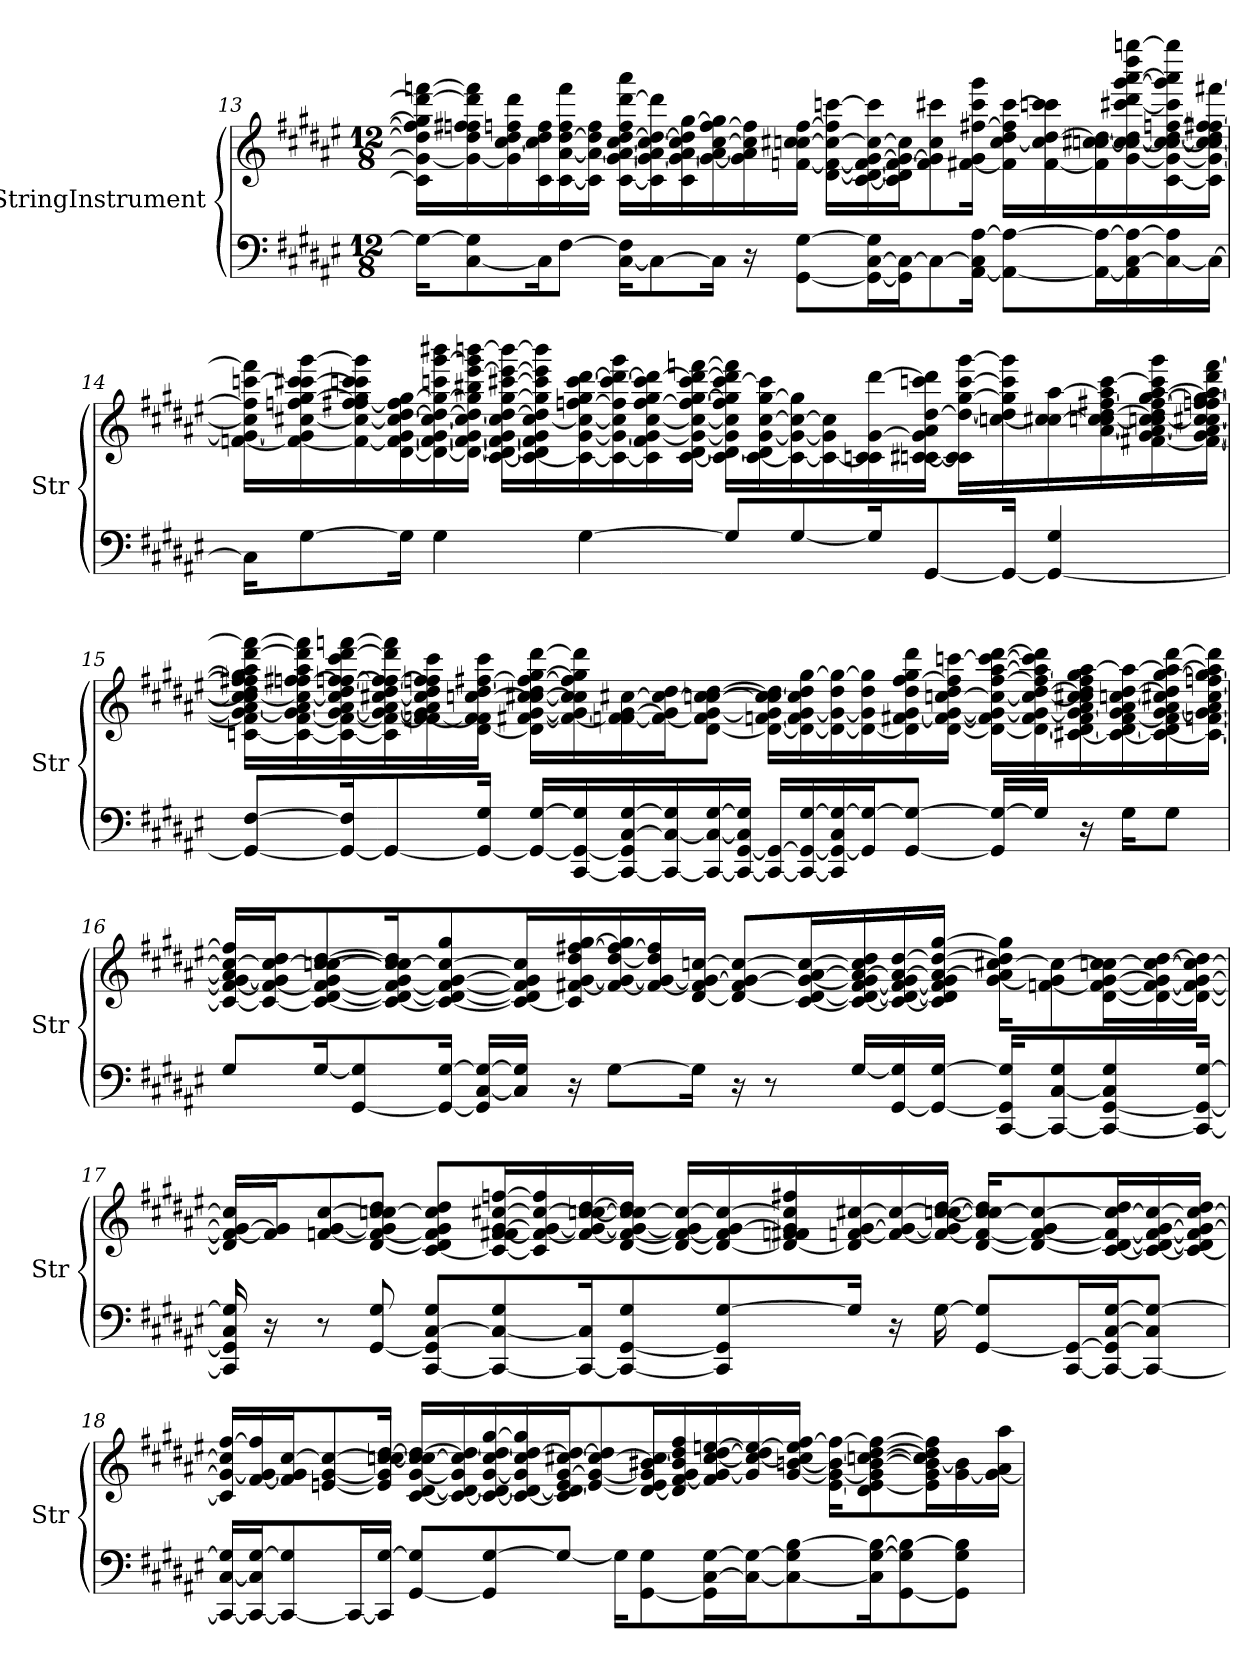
**kern	**kern
*part2	*part1
*staff2	*staff1
*I"StringInstrument	*I"StringInstrument
*I'Str	*I'Str
!!LO:LB:g=z
*clefF4	*clefG2
*k[f#c#g#d#a#e#]	*k[f#c#g#d#a#e#]
*M12/8	*M12/8
=13	=13
16G#\KL_	16c#\] 16g#\_ 16dd#\] 16ff#\] 16gg#\] 16ddd#\_ [16fffn\LL
[8C#\ 8G#\]	16g#\_ 16dd#\ 16ffn\ 16ff#X\ 16ddd#\] 16fff\]
.	16g#\] [16cc#\ 16dd#\ 16ffn\ 16ddd#\
16C#\K]	16c#\ 16cc#\] 16dd#\ 16ff\
[8F#\J	[16c#\ [16a#\ [16dd#\ 16ff\ 16fff\
.	16c#\] 16a#\_ 16dd#\] 16ff\JJ
[16C#\ 16F#\]KL	[16c#\ [16g#\ 16a#\_ [16cc#\ [16dd#\ 16ff\ [16ddd#\ 16aaa#\LL
8C#\_	16c#\] 16g#\_ 16a#\] 16cc#\_ 16dd#\_ 16ddd#\]
.	16c#\ 16g#\_ [16a#\ 16cc#\] 16dd#\] [16gg#\
16C#\Jk]	16g#\_ 16a#\_ [16cc#\ [16ff\ 16gg#\]
16r	16g#\] 16a#\] 16cc#\] 16ff\]
[8GG#\ [8G#\L	[16fn\ 16ccn\ [16cc#X\ [16ff\JJ
.	[16d#\ 16f\_ 16cc#\_ 16ff\] [16cccn\LL
16GG#\_ [16C#\ 16G#\]L	[16c#\ 16d#\_ 16f\_ [16g#\ 16cc#\_ 16ccc\]
16GG#\] 16C#\_J	16c#\] 16d#\] 16f\_ 16g#\_ 16cc#\]J
8C#\_	8f\] 8g#\] 8cc#\ 8ccc#X\
[16AA#\ 16C#\] [16A#\Jk	[16f#X\ 16g#\ [16ff#X\ 16ccc#\ 16ggg#\Jk
8AA#\_ 8A#\_L	16f#\] [16cc#\ 16dd#\ 16ff#\] [16ccc#\LL
.	[16f#\ 16cc#\] [16dd#\ 16cccn\ 16ccc#\]
16AA#\_ 16A#\_L	16f#\] [16ccn\ [16cc#X\ 16dd#\]
16AA#\] [16C#\ 16A#\_	[16g#\ 16cc\_ 16cc#\_ 16dd#\ [16ccc#X\ 16ddd#\ [16ggg#\ [16aaa#\ 16dddd#\ [16ggggn\
16C#\_ 16A#\]	[16c#\ 16g#\_ 16cc\_ 16cc#\_ [16dd#\ [16ffn\ 16ccc#\] 16ggg#\] 16aaa#\] 16gggg\]
16C#\JJ_	16c#\] 16g#\_ 16cc\_ 16cc#\] 16dd#\] 16ff\] [16ff#X\ [16fff#X\JJ
!!LO:LB:g=z
=14	=14
16C#\KL]	[16fn\ 16g#\_ 16cc\] 16ff#\] [16cccn\ 16fff#\]LL
[8G#\	16f\_ 16g#\] [16cc#X\ 16ffn\ [16gg#\ 16ccc\] [16ccc#X\ [16ggg#\
.	16f\_ 16cc#\_ [16ff\ 16ff#X\ 16gg#\] 16cccn\ 16ccc#\] 16ggg#\]
16G#\Jk]	[16d#\ 16f\_ [16g#\ 16cc#\_ [16dd#\ 16ff\] [16gg#\
4G#\	16d#\_ 16f\_ 16g#\_ 16cc#\_ 16dd#\_ 16gg#\_ 16cccn\ [16ggg#\ 16bbb#X\
.	16d#\_ 16f\_ 16g#\_ 16cc#\] 16dd#\_ 16gg#\] 16bb#X\ [16eee#\ 16ggg#\] [16bbbn\JJ
.	[16c#\ 16d#\_ 16f\_ 16g#\_ 16cc#\ 16dd#\_ [16gg#\ [16ccc#X\ 16eee#\_ 16bbb\_LL
.	16c#\_ 16d#\] 16f\] 16g#\] [16cc#\ 16dd#\] 16gg#\] 16ccc#\] 16eee#\] 16bbb\]
[4G#\	16c#\_ [16g#\ 16cc#\_ [16ffn\ 16gg#\ [16ccc#\ [16ddd#\
.	16c#\_ 16g#\_ 16cc#\] 16ff\] 16ccc#\_ 16ddd#\_ 16ggg#\
.	16c#\] 16f\ 16g#\_ [16cc#\ [16ff\ 16gg#\ 16ccc#\] 16ddd#\_
.	[16c#\ [16d#\ 16g#\_ 16cc#\_ 16ff\_ [16gg#\ 16ccc#\ 16ddd#\_ [16fffn\JJ
8G#/L]	16c#\] 16d#\_ 16g#\] 16cc#\] 16ff\] 16gg#\] [16ccc#\ 16ddd#\] 16fff\]LL
.	[16c#\ 16d#\] [16g#\ [16cc#\ [16gg#\ 16ccc#\]
[8G#/	16c#\_ 16g#\_ 16cc#\_ 16gg#\]
.	16c#\_ 16g#\] 16cc#\]
16G#/K]	16cn\ 16c#\] [16g#\ [16ddd#\
[8GG#/	[16cn\ [16c#X\ 16g#\] 16a#\ [16dd#\ 16cccn\ 16ddd#\]JJ
.	16c\] 16c#\] 16dd#\_ [16gg#\ [16ccc\ [16ggg#\LL
16GG#/Jk_	[16ccn\ 16dd#\] 16gg#\] 16ccc\] 16ggg#\]
4GG#/_ 4G#/	16cc\] [16cc#X\ [16aa#\
.	[16a#\ 16ccn\ 16cc#\_ [16dd#\ [16ff#X\ 16aa#\] [16ccc\
.	[16f#X\ 16g#\ 16a#\_ [16ccn\ 16cc#\] 16dd#\] 16ff#\_ [16gg#\ [16aa#\ 16ccc\] 16ggg#\
.	16f#\_ [16g#\ 16a#\] 16cc\_ [16cc#X\ [16ffn\ 16ff#\] 16gg#\_ 16aa#\] 16ddd#\ [16fff\JJ
!!LO:LB:g=z
=15	=15
8GG#/_ [8F#/L	[16cn\ 16f#\] 16g#\_ [16a#\ 16cc\_ 16cc#\] 16dd#\ 16ff\] 16ff#X\ 16gg#\] 16aa#\ [16ddd#\ 16fff\_LL
.	16c\_ [16f#\ 16g#\] 16a#\_ 16cc\_ 16ffn\ [16ff#X\ 16aa#\ 16ddd#\] 16fff\]
16GG#/_ 16F#/]K	16c\_ 16f#\_ [16g#\ 16a#\_ 16cc\] [16dd#\ [16ffn\ 16ff#\_ 16ccc#\ [16ddd#\ [16fffn\
8GG#/_	16c\] 16f#\_ 16g#\_ 16a#\_ [16cc#X\ 16dd#\_ 16ff\] 16ff#\_ 16ddd#\] 16fff\]
.	[16fn\ 16f#\_ 16g#\] 16a#\] 16cc#\] 16dd#\] 16ffn\ 16ff#\] 16ccc#\
16GG#/_ 16G#/Jk	[16d#\ 16f\] 16f#\] [16ccn\ [16dd#\ [16ff#X\ 16ccc#\JJ
16GG#/_ [16G#/LL	16d#\] [16f#X\ [16g#\ 16cc\_ [16cc#X\ 16dd#\] 16ff#\_ [16gg#\ [16ddd#\LL
[16CC#/ 16GG#/_ 16G#/]	16f#\_ 16g#\_ 16cc\] 16cc#\] 16ff#\] 16gg#\] 16ddd#\]
16CC#/_ 16GG#/] [16C#/ [16G#/	[16fn\ 16f#\] 16g#\_ [16cc#X\
16CC#/_ 16C#/_ 16G#/]	16f\_ 16g#\] 16cc#\_ 16dd#\J
16CC#/_ 16C#/_ [16G#/	[8d#\ 8f\] [8g#\ [8ccn\ 8cc#\_ [8dd#\J
16CC#/_ [16GG#/ 16C#/] 16G#/]JJ	.
16CC#/_ 16GG#/_LL	16d#\_ [16fn\ 16g#\] 16cc\] 16cc#\_ 16dd#\]LL
16CC#/_ 16GG#/_ [16G#/	16d#\_ 16f\] [16g#\ 16cc#\] 16dd#\ [16gg#\
16CC#/] 16GG#/_ 16C#/ 16G#/_	16d#\_ 16g#\_ 16dd#\ 16gg#\_
16GG#/] 16G#/_J	16d#\_ 16g#\] 16dd#\ 16gg#\]
[8GG#/ 8G#/_J	16d#\] [16f#X\ [16g#\ 16dd#\ [16ff#\ 16gg#\ 16ddd#\
.	[16d#\ 16f#\_ 16g#\_ [16ccn\ 16dd#\ 16ff#\] [16cccn\JJ
16GG#/] 16G#/_LL	16d#\_ 16f#\] 16g#\_ 16cc\_ [16ff#\ [16aa#\ 16ccc\_ [16ddd#\LL
16G#/JJ]	16d#\_ 16f#\ 16g#\_ 16cc\_ [16dd#\ 16ff#\_ 16aa#\] 16ccc\] 16ddd#\]
16r	[16c#X\ 16d#\_ 16f#\ 16g#\] [16a#\ 16cc\] 16cc#X\ 16dd#\] 16ff#\] 16gg#\ [16aa#\
16G#\KL	16c#\_ 16d#\_ [16f#\ 16g#\ 16a#\_ 16ccn\ [16dd#\ 16aa#\_
8G#\J	16c#\_ 16d#\] 16f#\] [16g#\ 16a#\_ 16cc#X\ 16dd#\] [16gg#\ 16aa#\_ [16ddd#\
.	16c#\_ [16fn\ 16g#\] 16a#\_ [16cc#\ [16ffn\ 16gg#\] 16aa#\] 16ddd#\]JJ
!!LO:LB:g=z
=16	=16
8G#/L	16c#/_ 16f/_ [16g#/ 16a#/] 16cc#/_ 16ff/]LL
.	16c#/_ 16f/_ 16g#/] 16cc#/_ 16dd#/J
[16G#/K	8c#/_ [8d#/ 8f/_ 8g#/ [8ccn/ 8cc#/_ [8dd#/
[8GG#/ 8G#/]	.
.	16c#/_ 16d#/_ 16f/_ 16g#/ 16cc/] 16cc#/_ 16dd#/]K
16GG#/_ [16G#/Jk	8c#/_ 8d#/_ 8f/_ [8g#/ 8cc#/_ 8gg#/
16GG#/] [16C#/ 16G#/_LL	.
16C#/] 16G#/]JJ	16c#/_ 16d#/] 16f/] 16g#/] 16cc#/]L
16r	16c#/] [16f#X/ [16g#/ 16dd#/ [16ff#X/ [16gg#/
[8G#\L	16f#/_ 16g#/_ [16dd#/ 16ff#/_ 16gg#/]
.	16f#/_ 16g#/_ 16dd#/] 16ff#/]
16G#\Jk]	[16d#/ 16f#/] 16g#/_ [16ccn/JJ
16r	8d#/_ 8f#/ 8g#/_ 8cc/_L
8r	.
.	[16c#/ 16d#/_ 16g#/_ [16a#/ 16cc/_L
[16G#/LL	16c#/_ 16d#/_ [16f#/ 16g#/] 16a#/_ 16cc/] 16dd#/
[16GG#/ 16G#/]	16c#/_ 16d#/_ 16f#/_ 16g#/ 16a#/_ [16dd#/
16GG#/_ [16G#/JJ	16c#/] 16d#/] 16f#/] 16g#/ 16a#/_ 16dd#/_ [16gg#/JJ
[16CC#/ 16GG#/] 16G#/]KL	[16g#\ 16a#\] [16cc#X\ 16dd#\] 16gg#\]KL
8CC#/_ [8C#/ 8G#/	[8fn\ 8g#\] 8cc#\_
8CC#/_ [8GG#/ 8C#/] 8G#/	[16d#\ 16f\_ [16g#\ 16ccn\ 16cc#\_L
.	16d#\_ 16f\_ 16g#\] 16cc#\_ [16dd#\
16CC#/_ 16GG#/_ [16G#/Jk	16d#\_ 16f\_ [16g#\ 16cc#\_ 16dd#\]JJ
!!LO:LB:g=z
=17	=17
16CC#/] 16GG#/] 16C#/ 16G#/]	16d#/] 16f/_ 16g#/_ 16cc#/]LL
16r	16f/] 16g#/]J
8r	[8fn/ [8g#/ [8cc#/
[8GG#/ 8G#/	[8d#/ 8f/_ 8g#/] 8ccn/ 8cc#/_ 8dd#/J
[8CC#/ 8GG#/] [8C#/ 8G#/L	[8c#/ 8d#/] 8f/] 8g#/ 8cc#/] 8dd#/L
8CC#/_ 8C#/_ 8G#/	16c#/_ [16f/ 16f#X/ [16g#/ [16cc#X/ [16ffn/L
.	16c#/] 16f/_ 16g#/_ 16cc#/_ 16ff/]
16CC#/_ 16C#/]K	16f/_ 16g#/_ [16ccn/ 16cc#/_ [16dd#/
8CC#/_ [8GG#/ 8G#/	[16d#/ 16f/_ 16g#/_ 16cc/] 16cc#/_ 16dd#/]JJ
.	16d#/_ 16f/_ 16g#/] 16cc#/_LL
8CC#/] 8GG#/] [8G#/	16d#/_ 16f/] [16g#/ 16cc#/_
.	16d#/_ 16fn/ 16f#X/ 16g#/] 16cc#/] 16ff#X/
16G#/Jk]	16d#/] [16fn/ [16g#/ [16cc#X/
16r	16f/_ 16g#/_ 16cc#/_
[16G#\	16f/_ 16g#/] [16ccn/ 16cc#/_ [16dd#/JJ
[8GG#/ 8G#/]L	[16d#/ 16f/_ 16cc/] 16cc#/_ 16dd#/]KL
.	8d#/_ 8f/_ 8g#/ 8cc#/_
[16CC#/ 16GG#/_L	.
16CC#/_ 16GG#/] [16C#/ [16G#/J	[16c#/ 16d#/_ 16f/_ 16cc#/_ 16dd#/L
8CC#/_ 8C#/] 8G#/_J	16c#/_ 16d#/_ 16f/_ [16g#/ 16cc#/_
.	16c#/_ 16d#/] 16f/] 16g#/_ 16cc#/_ 16dd#/JJ
!!LO:PB:g=z
=18	=18
16CC#/_ [16C#/ 16G#/]LL	16c#/] 16g#/_ 16cc#/] [16ff#/LL
16CC#/_ 16C#/] [16G#/J	[16f#/ 16g#/_ 16ff#/]
8CC#/_ 8G#/]	16f#/] 16g#/] [16cc#/J
.	[8en/ [8g#/ 8cc#/_
16CC#/L_	.
16CC#/] [16G#/JJ	16e/] 16g#/] [16ccn/ 16cc#/_ [16dd#/Jk
[8GG#/ 8G#/]L	[16c#/ [16d#/ [16g#/ 16cc/] 16cc#/_ 16dd#/_LL
.	16c#/_ 16d#/_ 16g#/] 16cc#/_ 16dd#/]
8GG#/] [8G#/	16c#/_ 16d#/_ [16g#/ 16cc#/_ 16dd#/ [16gg#/
.	16c#/_ 16d#/_ 16g#/] 16cc#/] [16dd#/ 16gg#/]
8G#/J_	16c#/] 16d#/] [16e/ [16g#/ [16cc#X/ 16dd#/_J
.	8e/_ 8g#/_ 8cc#/_ 8dd#/]
16G#\KL]	.
[8GG#\ 8G#\	[16d#/ 16e/] 16g#/] [16b#X/ 16cc#/]L
.	16d#/] [16f#/ 16g#/ 16b#/] 16dd#/ 16ff#/
16GG#\] [16C#\ [16G#\L	16f#/] [16g#/ [16cc#/ [16dd#/ [16een/
16C#\_ 16G#\_J	16g#/] 16cc#/_ 16dd#/] 16ee/_
8C#\_ 8G#\] [8B\	[16g#/ [16bn/ 16cc#/] 16ee/] [16ff#/JJ
.	[16e\ 16g#\_ 16b\_ 16ff#\_KL
16C#\] [16G#\ 16B\_K	8d#\ 8e\_ 8g#\] 8b\_ [8ccn\ [8dd#\ 8ff#\_
[8GG#\ 8G#\] 8B\_	.
.	16e\] 16g#\ 16b\_ 16cc\] 16dd#\] 16ff#\]L
8GG#\] 8G#\ 8B\]J	[16g#\ 16b\]
.	16g#\_ 16a#\ 16aa#\JJ
=	=
*-	*-
